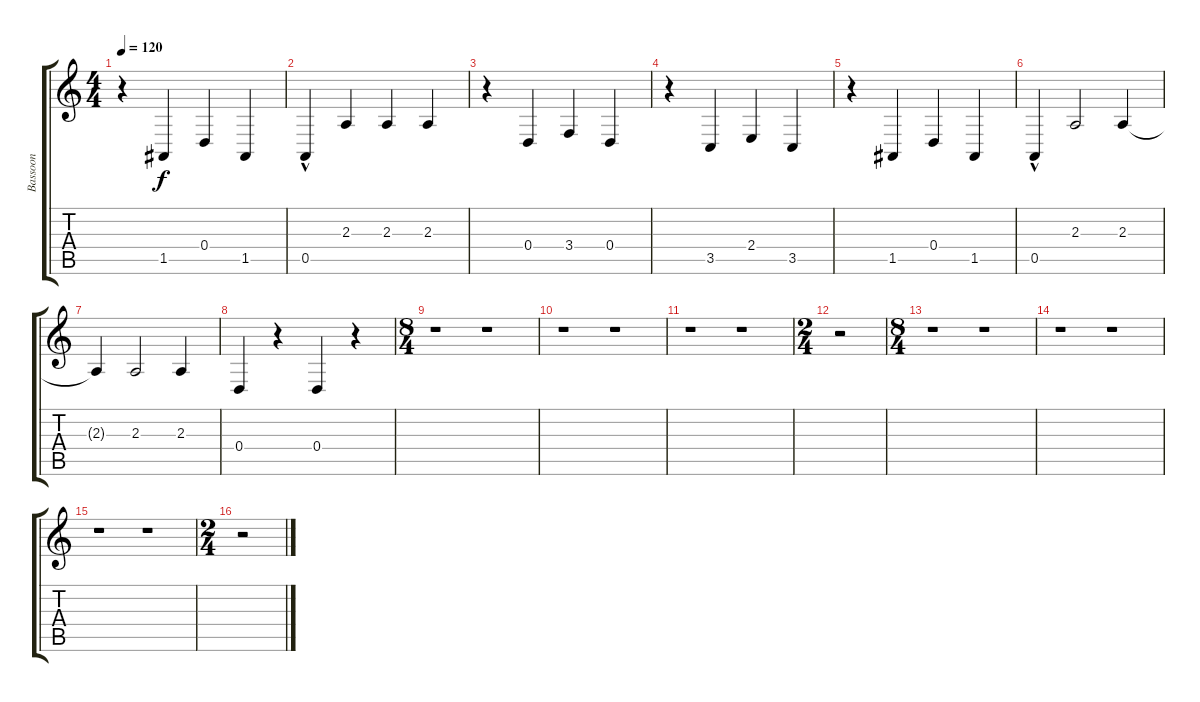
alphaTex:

\track ("Bassoon" "Bassoon") {instrument bassoon}
\staff {score tabs}
\tuning (E4 B3 G3 D3 A2 E2) {hide}
\ts (4 4)
\tempo 120
\clef g2
\ks c
r.4{dy f} 1.5.4 0.4.4 1.5.4 |
0.5{hac}.4 2.3.4 2.3.4 2.3.4 |
r.4 0.4.4 3.4.4 0.4.4 |
r.4 3.5.4 2.4.4 3.5.4 |
r.4 1.5.4 0.4.4 1.5.4 |
0.5{hac}.4 2.3.2 2.3.4 |
2.3{t}.4 2.3.2 2.3.4 |
0.4.4 r.4 0.4.4 r.4 |
\ts (8 4)
r.1 r.1 |
r.1 r.1 |
r.1 r.1 |
\ts (2 4)
r.2 |
\ts (8 4)
r.1 r.1 |
r.1 r.1 |
r.1 r.1 |
\ts (2 4)
r.2
